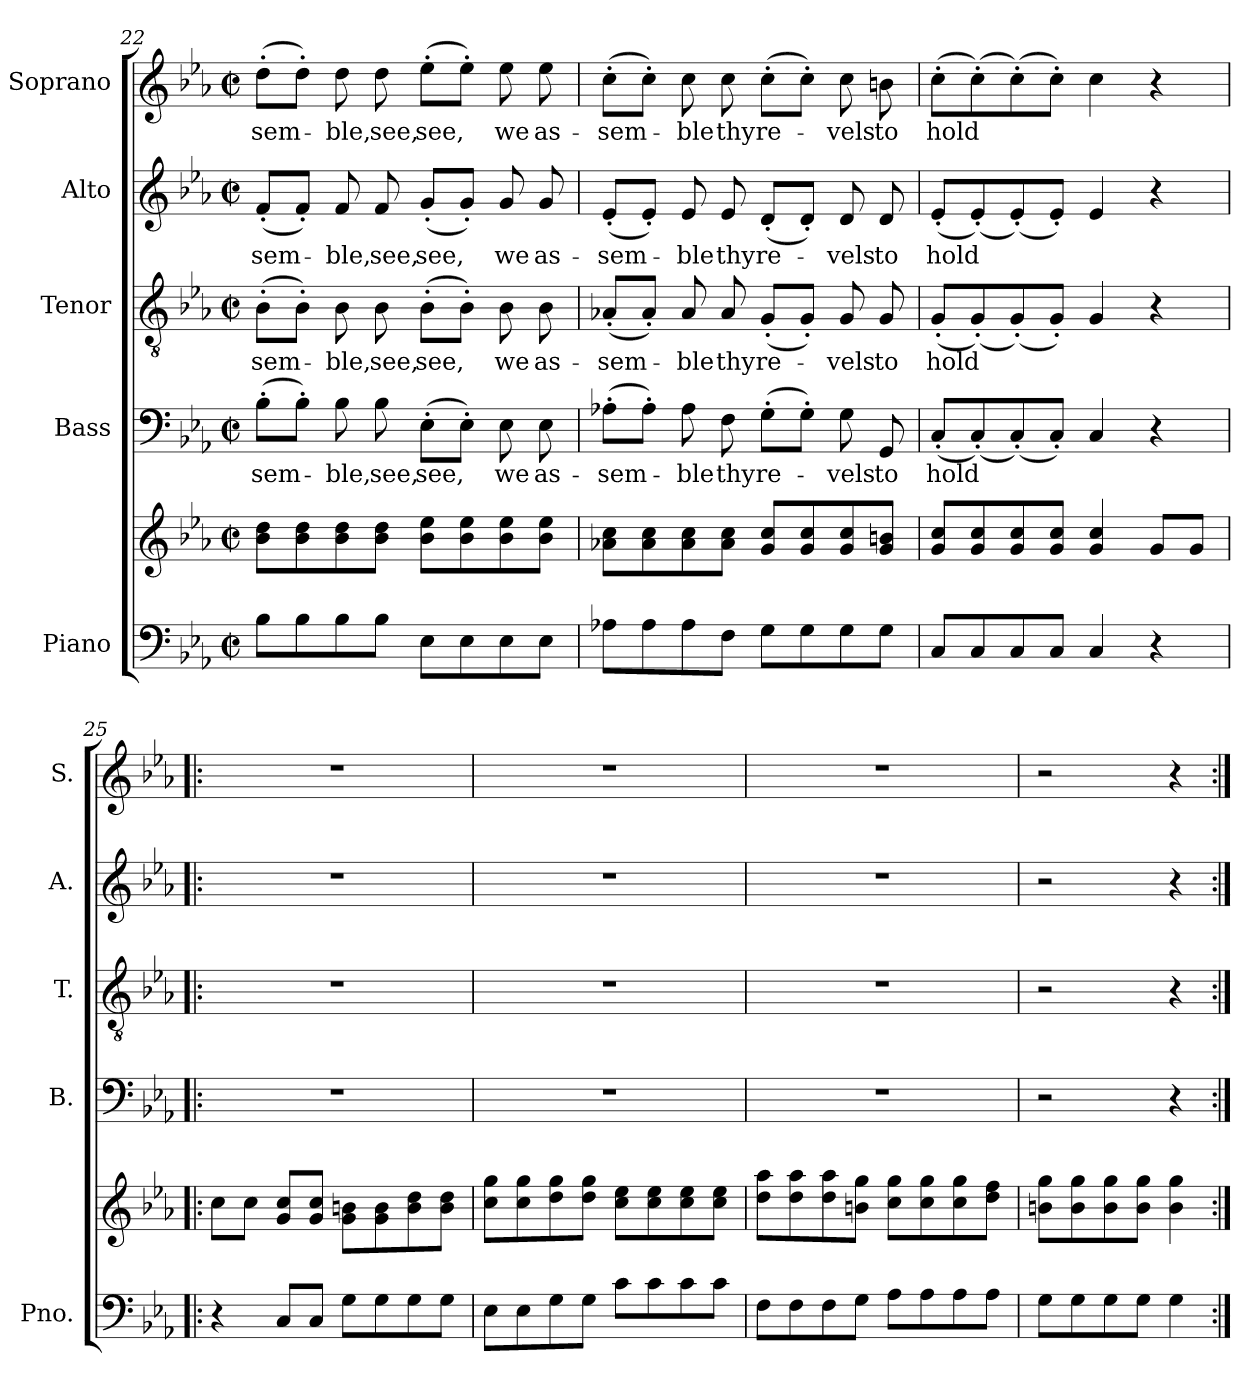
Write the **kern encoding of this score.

**kern	**kern	**kern	**text	**kern	**text	**kern	**text	**kern	**text
*part5	*part5	*part4	*part4	*part3	*part3	*part2	*part2	*part1	*part1
*staff6	*staff5	*staff4	*staff4	*staff3	*staff3	*staff2	*staff2	*staff1	*staff1
*I"Piano	*	*I"Bass	*	*I"Tenor	*	*I"Alto	*	*I"Soprano	*
*I'Pno.	*	*I'B.	*	*I'T.	*	*I'A.	*	*I'S.	*
*clefF4	*clefG2	*clefF4	*	*clefGv2	*	*clefG2	*	*clefG2	*
*k[b-e-a-]	*k[b-e-a-]	*k[b-e-a-]	*	*k[b-e-a-]	*	*k[b-e-a-]	*	*k[b-e-a-]	*
*M2/2	*M2/2	*M2/2	*	*M2/2	*	*M2/2	*	*M2/2	*
*met(c|)	*met(c|)	*met(c|)	*	*met(c|)	*	*met(c|)	*	*met(c|)	*
=22	=22	=22	=22	=22	=22	=22	=22	=22	=22
8B-\L	8b-\ 8dd\L	(8B-'!\L	-sem-	(8B-'!\L	-sem-	(8f'!/L	-sem-	(8dd'!\L	-sem-
8B-\	8b-\ 8dd\	8B-'!\J)	.	8B-'!\J)	.	8f'!/J)	.	8dd'!\J)	.
8B-\	8b-\ 8dd\	8B-!\	-ble,	8B-!\	-ble,	8f!/	-ble,	8dd!\	-ble,
8B-\J	8b-\ 8dd\J	8B-!\	see,	8B-!\	see,	8f!/	see,	8dd!\	see,
8E-\L	8b-\ 8ee-\L	(8E-'!\L	see,	(8B-'!\L	see,	(8g'!/L	see,	(8ee-'!\L	see,
8E-\	8b-\ 8ee-\	8E-'!\J)	.	8B-'!\J)	.	8g'!/J)	.	8ee-'!\J)	.
8E-\	8b-\ 8ee-\	8E-!\	we	8B-!\	we	8g!/	we	8ee-!\	we
8E-\J	8b-\ 8ee-\J	8E-!\	as-	8B-!\	as-	8g!/	as-	8ee-!\	as-
!!LO:PB:g=z
=23	=23	=23	=23	=23	=23	=23	=23	=23	=23
8A-X\L	8a-X\ 8cc\L	(8A-X'!\L	-sem-	(8A-X'!/L	-sem-	(8e-'!/L	-sem-	(8cc'!\L	-sem-
8A-\	8a-\ 8cc\	8A-'!\J)	.	8A-'!/J)	.	8e-'!/J)	.	8cc'!\J)	.
8A-\	8a-\ 8cc\	8A-!\	-ble	8A-!/	-ble	8e-!/	-ble	8cc!\	-ble
8F\J	8a-\ 8cc\J	8F!\	thy	8A-!/	thy	8e-!/	thy	8cc!\	thy
8G\L	8g/ 8cc/L	(8G'!\L	re-	(8G'!/L	re-	(8d'!/L	re-	(8cc'!\L	re-
8G\	8g/ 8cc/	8G'!\J)	.	8G'!/J)	.	8d'!/J)	.	8cc'!\J)	.
8G\	8g/ 8cc/	8G!\	-vels	8G!/	-vels	8d!/	-vels	8cc!\	-vels
8G\J	8g/ 8bn/J	8GG!/	to	8G!/	to	8d!/	to	8bn!\	to
=24	=24	=24	=24	=24	=24	=24	=24	=24	=24
8C/L	8g/ 8cc/L	(8C'!/L	hold	(8G'!/L	hold	(8e-'!/L	hold	(8cc'!\L	hold
8C/	8g/ 8cc/	(8C'!/)	.	(8G'!/)	.	(8e-'!/)	.	(8cc'!\)	.
8C/	8g/ 8cc/	(8C'!/)	.	(8G'!/)	.	(8e-'!/)	.	(8cc'!\)	.
8C/J	8g/ 8cc/J	8C'!/J)	.	8G'!/J)	.	8e-'!/J)	.	8cc'!\J)	.
4C/	4g/ 4cc/	4C!/	.	4G!/	.	4e-!/	.	4cc!\	.
4r	8g/L	4r	.	4r	.	4r	.	4r	.
.	8g/J	.	.	.	.	.	.	.	.
=25!|:	=25!|:	=25!|:	=25!|:	=25!|:	=25!|:	=25!|:	=25!|:	=25!|:	=25!|:
4r	8cc\L	1r	.	1r	.	1r	.	1r	.
.	8cc\J	.	.	.	.	.	.	.	.
8C/L	8g/ 8cc/L	.	.	.	.	.	.	.	.
8C/J	8g/ 8cc/J	.	.	.	.	.	.	.	.
8G\L	8g\ 8bn\L	.	.	.	.	.	.	.	.
8G\	8g\ 8b\	.	.	.	.	.	.	.	.
8G\	8b\ 8dd\	.	.	.	.	.	.	.	.
8G\J	8b\ 8dd\J	.	.	.	.	.	.	.	.
=26	=26	=26	=26	=26	=26	=26	=26	=26	=26
8E-\L	8cc\ 8gg\L	1r	.	1r	.	1r	.	1r	.
8E-\	8cc\ 8gg\	.	.	.	.	.	.	.	.
8G\	8dd\ 8gg\	.	.	.	.	.	.	.	.
8G\J	8dd\ 8gg\J	.	.	.	.	.	.	.	.
8c\L	8cc\ 8ee-\L	.	.	.	.	.	.	.	.
8c\	8cc\ 8ee-\	.	.	.	.	.	.	.	.
8c\	8cc\ 8ee-\	.	.	.	.	.	.	.	.
8c\J	8cc\ 8ee-\J	.	.	.	.	.	.	.	.
!!LO:LB:g=z
=27	=27	=27	=27	=27	=27	=27	=27	=27	=27
8F\L	8dd\ 8aa-\L	1r	.	1r	.	1r	.	1r	.
8F\	8dd\ 8aa-\	.	.	.	.	.	.	.	.
8F\	8dd\ 8aa-\	.	.	.	.	.	.	.	.
8G\J	8bn\ 8gg\J	.	.	.	.	.	.	.	.
8A-\L	8cc\ 8gg\L	.	.	.	.	.	.	.	.
8A-\	8cc\ 8gg\	.	.	.	.	.	.	.	.
8A-\	8cc\ 8gg\	.	.	.	.	.	.	.	.
8A-\J	8dd\ 8ff\J	.	.	.	.	.	.	.	.
=28	=28	=28	=28	=28	=28	=28	=28	=28	=28
8G\L	8bn\ 8gg\L	2r	.	2r	.	2r	.	2r	.
8G\	8b\ 8gg\	.	.	.	.	.	.	.	.
8G\	8b\ 8gg\	.	.	.	.	.	.	.	.
8G\J	8b\ 8gg\J	.	.	.	.	.	.	.	.
4G\	4b\ 4gg\	4r	.	4r	.	4r	.	4r	.
=:|!	=:|!	=:|!	=:|!	=:|!	=:|!	=:|!	=:|!	=:|!	=:|!
*-	*-	*-	*-	*-	*-	*-	*-	*-	*-
